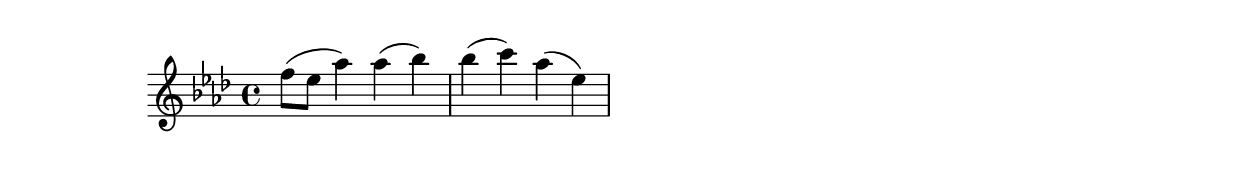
\relative {
    \key aes \major
    f''8( ees
    aes4) aes( bes) bes( c) aes( ees)
}